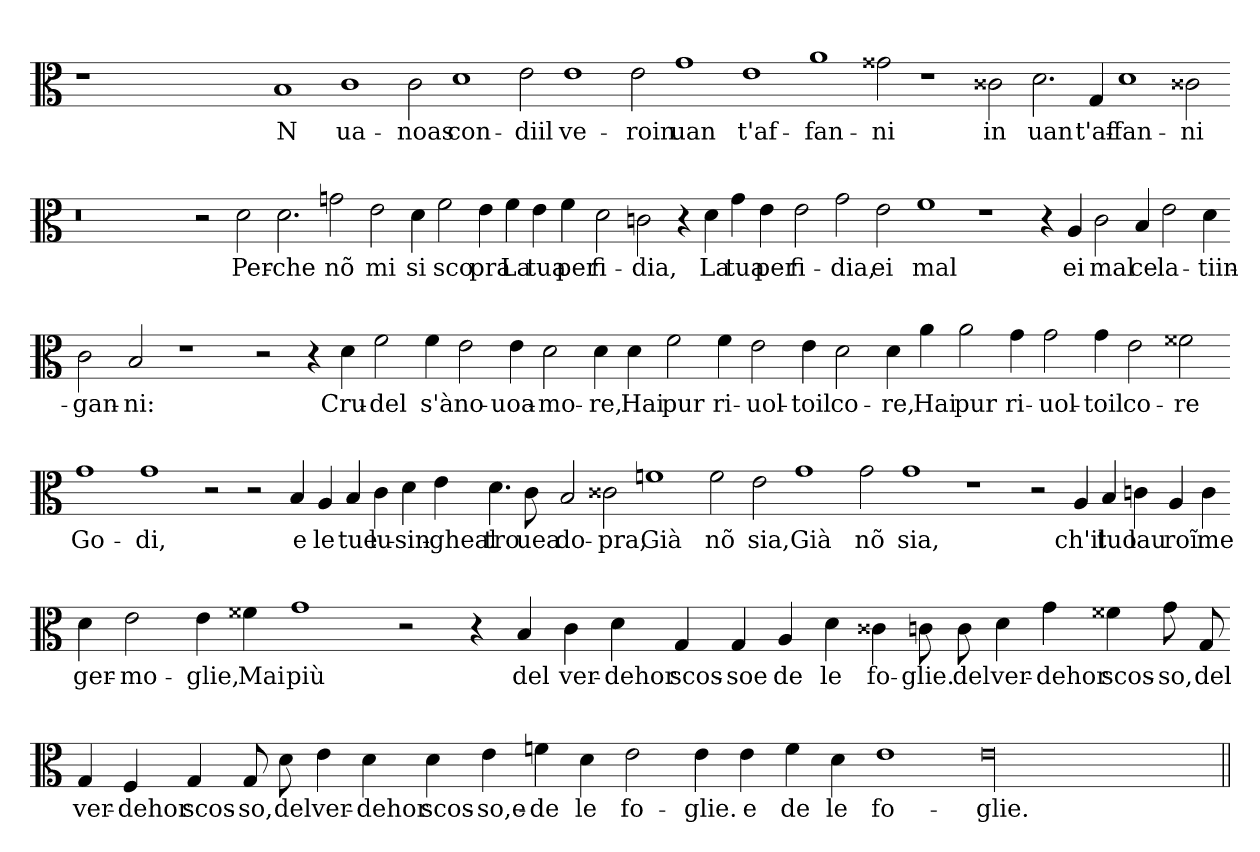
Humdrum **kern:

**kern	**text
*part1	*part1
*staff1	*staff1
*clefC3	*
*k[]	*
=	=
1r	.
0.ryy	.
1B	N
1c	ua-
2c	noas-
1d	con-
2e	diil
1e	ve-
2e	roin
1g	uan
1e	t'af-
1a	fan-
2g##X	ni
1r	.
2c##X	in
2.d	uan
4G	t'af-
1d	fan-
2c##X	ni
=-	=-
0.r	.
2r	.
2d	Per-
2.d	che
2g	nõ
2e	mi
4d	si
2f	sco-
4e	pra
4f	La
4e	tua
4f	per-
2d	fi-
2c	dia,
4r	.
4d	La
4g	tua
4e	per-
2e	fi-
2g	dia,
2e	ei
1f	mal
1r	.
4r	.
4A	ei
2c	mal
4B	ce-
2e	la-
4d	tiin-
=-	=-
2c	gan-
2B	ni:
1r	.
2r	.
4r	.
4d	Cru-
2f	del
4f	s'à
2e	no-
4e	uoa-
2d	mo-
4d	re,
4d	Hai
2f	pur
4f	ri-
2e	uol-
4e	toil
2d	co-
4d	re,
4a	Hai
2a	pur
4g	ri-
2g	uol-
4g	toil
2e	co-
2f##X	re
=-	=-
1g	Go-
1g	di,
2r	.
2r	.
4B	e
4A	le
4B	tue
4c	lu-
4d	sin-
4e	gheal-
4.d	tro-
8c	uea-
2B	do-
2c##X	pra,
1f	Già
2f	nõ
2e	sia,
1g	Già
2g	nõ
1g	sia,
1r	.
2r	.
4A	ch'il
4B	tuo
4c	lau-
4A	roĩ
4c	me
=-	=-
4d	ger-
2e	mo-
4e	glie,
4f##X	Mai
1g	più
2r	.
4r	.
4B	del
4c	ver-
4d	dehor
4G	scos-
4G	soe
4A	de
4d	le
4c##X	fo-
8c	glie.
8c	del
4d	ver-
4g	dehor
4f##X	scos-
8g	so,
8G	del
=-	=-
4G	ver-
4F	dehor
4G	scos-
8G	so,
8d	del
4e	ver-
4d	dehor
4d	scos-
4e	so,e-
4f	de
4d	le
2e	fo-
4e	glie.
4e	e
4f	de
4d	le
1e	fo-
00e	glie.
=||	=||
*-	*-
